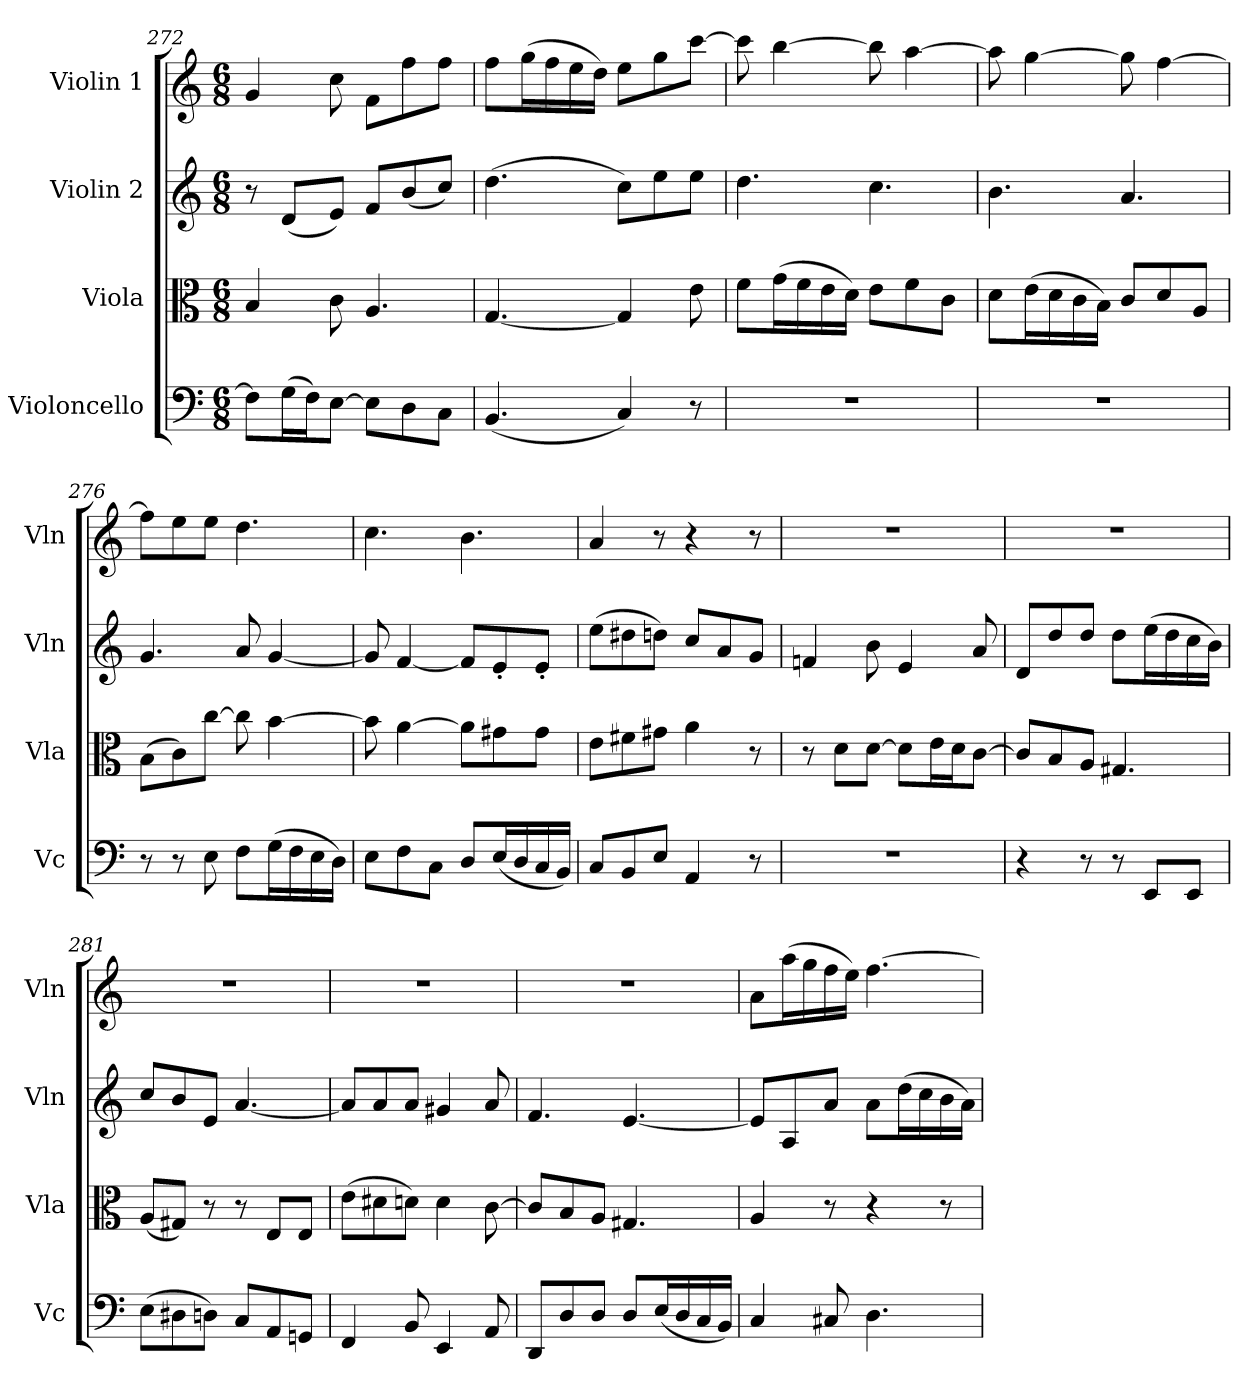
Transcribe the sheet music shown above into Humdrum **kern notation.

**kern	**kern	**kern	**kern
*part4	*part3	*part2	*part1
*staff4	*staff3	*staff2	*staff1
*I"Violoncello	*I"Viola	*I"Violin 2	*I"Violin 1
*I'Vc	*I'Vla	*I'Vln	*I'Vln
*clefF4	*clefC3	*clefG2	*clefG2
*k[]	*k[]	*k[]	*k[]
*M6/8	*M6/8	*M6/8	*M6/8
=272	=272	=272	=272
8F\L]	4B/	8r	4g/
(>16G\L	.	(<8d/L	.
16F\J)	.	.	.
[8E\J	8c\	8e/J)	8cc\
8E\L]	4.A/	8f/L	8f\L
8D\	.	(<8b/	8ff\
8C\J	.	8cc/J)	8ff\J
=273	=273	=273	=273
(<4.BB/	[4.G/	(>4.dd\	8ff\L
.	.	.	(>16gg\L
.	.	.	16ff\
.	.	.	16ee\
.	.	.	16dd\JJ)
4C/)	4G/]	8cc\L)	8ee\L
.	.	8ee\	8gg\
8r	8e\	8ee\J	[8ccc\J
!!LO:LB:g=z
=274	=274	=274	=274
2.r	8f\L	4.dd\	8ccc\]
.	(>16g\L	.	[4bb\
.	16f\	.	.
.	16e\	.	.
.	16d\JJ)	.	.
.	8e\L	4.cc\	8bb\]
.	8f\	.	[4aa\
.	8c\J	.	.
=275	=275	=275	=275
2.r	8d\L	4.b\	8aa\]
.	(>16e\L	.	[4gg\
.	16d\	.	.
.	16c\	.	.
.	16B\JJ)	.	.
.	8c/L	4.a/	8gg\]
.	8d/	.	[4ff\
.	8A/J	.	.
=276	=276	=276	=276
8r	(>8B\L	4.g/	8ff\L]
8r	8c\)	.	8ee\
8E\	[8cc\J	.	8ee\J
8F\L	8cc\]	8a/	4.dd\
(>16G\L	[4b\	[4g/	.
16F\	.	.	.
16E\	.	.	.
16D\JJ)	.	.	.
=277	=277	=277	=277
8E\L	8b\]	8g/]	4.cc\
8F\	[4a\	[4f/	.
8C\J	.	.	.
8D/L	8a\L]	8f/L]	4.b\
(<16E/L	8g#X\	8e'/	.
16D/	.	.	.
16C/	8g#\J	8e'/J	.
16BB/JJ)	.	.	.
=278	=278	=278	=278
8C/L	8e\L	(>8ee\L	4a/
8BB/	8f#X\	8dd#X\	.
8E/J	8g#X\J	8ddn\J)	8r
4AA/	4a\	8cc/L	4r
.	.	8a/	.
8r	8r	8g/J	8r
=279	=279	=279	=279
2.r	8r	4fn/	2.r
.	8d\L	.	.
.	[8d\J	8b\	.
.	8d\L]	4e/	.
.	16e\L	.	.
.	16d\J	.	.
.	[8c\J	8a/	.
!!LO:LB:g=z
=280	=280	=280	=280
4r	8c/L]	8d/L	2.r
.	8B/	8dd/	.
8r	8A/J	8dd/J	.
8r	4.G#X/	8dd\L	.
8EE/L	.	(>16ee\L	.
.	.	16dd\	.
8EE/J	.	16cc\	.
.	.	16b\JJ)	.
=281	=281	=281	=281
(>8E\L	(<8A/L	8cc/L	2.r
8D#X\	8G#X/J)	8b/	.
8Dn\J)	8r	8e/J	.
8C/L	8r	[4.a/	.
8AA/	8E/L	.	.
8GGn/J	8E/J	.	.
=282	=282	=282	=282
4FF/	(>8e\L	8a/L]	2.r
.	8d#X\	8a/	.
8BB/	8dn\J)	8a/J	.
4EE/	4d\	4g#X/	.
8AA/	[8c\	8a/	.
=283	=283	=283	=283
8DD/L	8c/L]	4.f/	2.r
8D/	8B/	.	.
8D/J	8A/J	.	.
8D/L	4.G#X/	[4.e/	.
(<16E/L	.	.	.
16D/	.	.	.
16C/	.	.	.
16BB/JJ)	.	.	.
=284	=284	=284	=284
4C/	4A/	8e/L]	8a\L
.	.	8A/	(>16aa\L
.	.	.	16gg\
8C#X/	8r	8a/J	16ff\
.	.	.	16ee\JJ)
4.D\	4r	8a\L	[4.ff\
.	.	(>16dd\L	.
.	.	16cc\	.
.	8r	16b\	.
.	.	16a\JJ)	.
=	=	=	=
*-	*-	*-	*-
